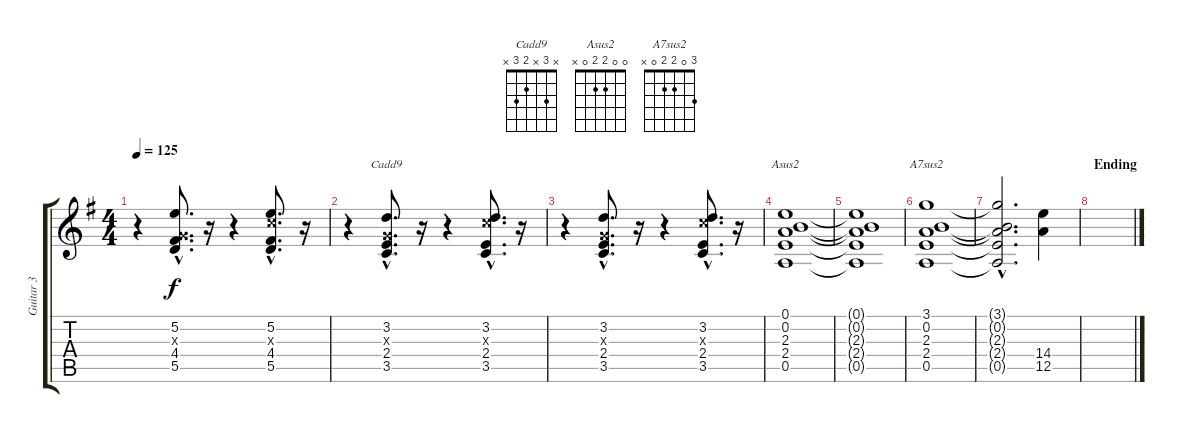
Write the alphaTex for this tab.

\track ("Guitar 3" "Guitar 3") {instrument distortionguitar}
\staff {score tabs}
\tuning (E4 B3 G3 D3 A2 D2) {hide}
\chord ("Cadd9" x 3 x 2 3 x)
\chord ("Asus2" 0 0 2 2 0 x)
\chord ("A7sus2" 3 0 2 2 0 x)
\ts (4 4)
\tempo 125
\clef g2
\ks eminor
r.4{dy f} (5.2{hac} 0.3{hac x} 4.4{hac} 5.5{hac}).8{d} r.16 r.4 (5.2{hac} 5.3{hac x} 4.4{hac} 5.5{hac}).8{d} r.16 |
r.4 (3.2{hac} 0.3{hac x} 2.4{hac} 3.5{hac}).8{d ch "Cadd9"} r.16 r.4 (3.2{hac} 5.3{hac x} 2.4{hac} 3.5{hac}).8{d} r.16 |
r.4 (3.2{hac} 0.3{hac x} 2.4{hac} 3.5{hac}).8{d} r.16 r.4 (3.2{hac} 5.3{hac x} 2.4{hac} 3.5{hac}).8{d} r.16 |
(0.1 0.2 2.3 2.4 0.5).1{ch "Asus2"} |
(0.1{t} 0.2{t} 2.3{t} 2.4{t} 0.5{t}).1 |
(3.1 0.2 2.3 2.4 0.5).1{ch "A7sus2"} |
(3.1{hac t} 0.2{hac t} 2.3{hac t} 2.4{hac t} 0.5{hac t}).2{d} (14.4 12.5).4 |
\section ("" "Ending")
